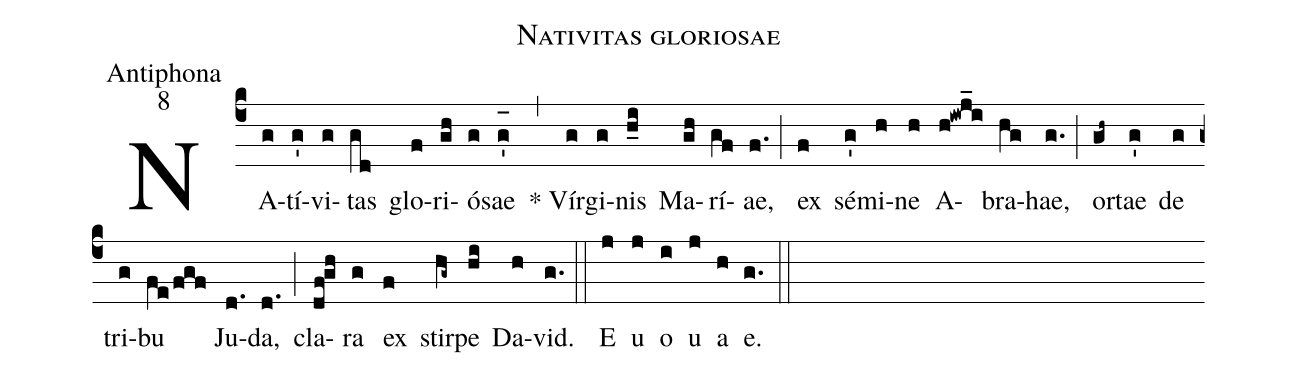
name:Nativitas gloriosae;
office-part:Antiphona;
mode:8;
%%
(c4) NA(g)tí(g')vi(g)tas(gd) glo(f)ri(gh)ó(g)sae(g'_[oh:h]) (,) * Vír(g)gi(g)nis(h_i) Ma(gh)rí(gf)ae,(f.) (;) ex(f) sé(g')mi(h)ne(h) A(h!iwj_i)bra(hg)hae,(g.) (;) or(gh~)tae(g') de(g) tri(g)bu(fe/fgf) Ju(d.)da,(d.) (;) cla(df!gh)ra(g) ex(f) stir(hg~)pe(hi) Da(h)vid.(g.) (::) <eu>E(j) u(j) o(i) u(j) a(h) e.</eu>(g.) (::)
